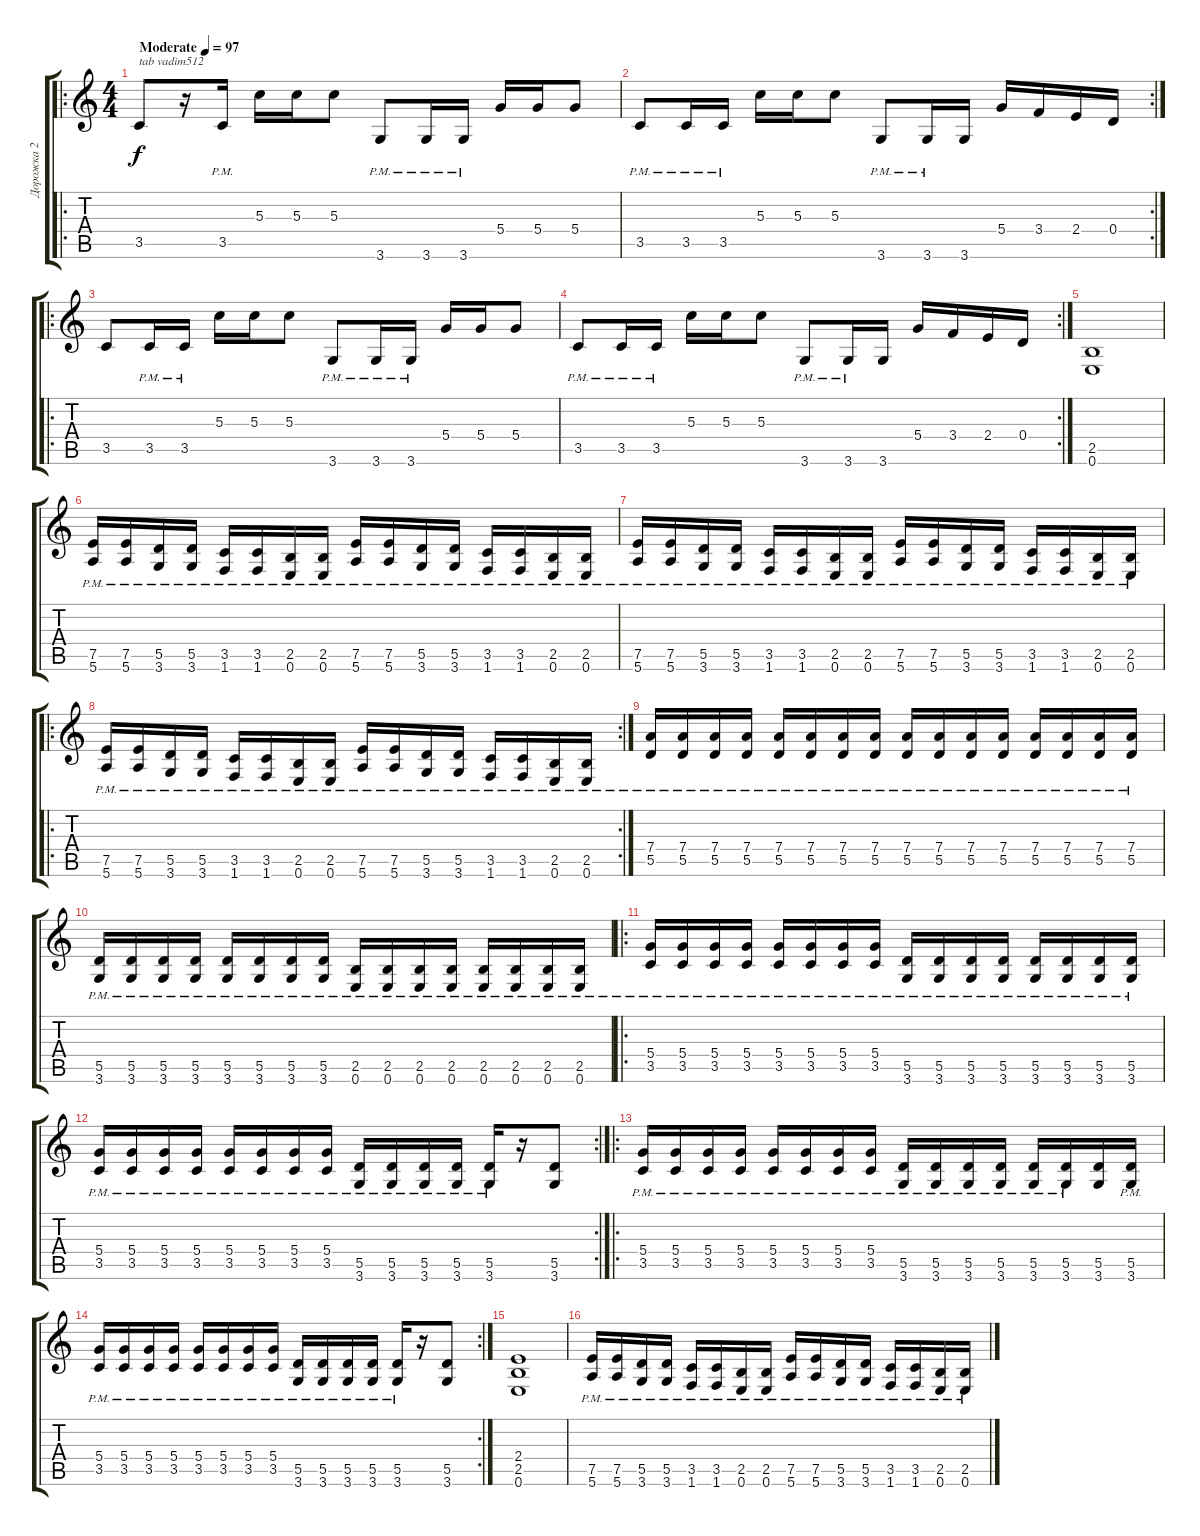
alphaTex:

\track ("Дорожка 2" "Дорожка 2") {instrument distortionguitar}
\staff {score tabs}
\tuning (E4 B3 G3 D3 A2 E2) {hide}
\ro
\ts (4 4)
\tempo (97 "Moderate")
\clef g2
\ks c
3.5.8{txt "tab vadim512" dy f instrument distortionguitar} r.16 3.5{pm}.16 5.3.16 5.3.16 5.3.8 3.6{pm}.8 3.6{pm}.16 3.6{pm}.16 5.4.16 5.4.16 5.4.8 |
\rc 2
3.5{pm}.8 3.5{pm}.16 3.5{pm}.16 5.3.16 5.3.16 5.3.8 3.6{pm}.8 3.6{pm}.16 3.6.16 5.4.16 3.4.16 2.4.16 0.4.16 |
\ro
3.5.8 3.5{pm}.16 3.5{pm}.16 5.3.16 5.3.16 5.3.8 3.6{pm}.8 3.6{pm}.16 3.6{pm}.16 5.4.16 5.4.16 5.4.8 |
\rc 2
3.5{pm}.8 3.5{pm}.16 3.5{pm}.16 5.3.16 5.3.16 5.3.8 3.6{pm}.8 3.6{pm}.16 3.6.16 5.4.16 3.4.16 2.4.16 0.4.16 |
(2.5 0.6).1 |
(7.5{pm} 5.6{pm}).16 (7.5{pm} 5.6{pm}).16 (5.5{pm} 3.6{pm}).16 (5.5{pm} 3.6{pm}).16 (3.5{pm} 1.6{pm}).16 (3.5{pm} 1.6{pm}).16 (2.5{pm} 0.6{pm}).16 (2.5{pm} 0.6{pm}).16 (7.5{pm} 5.6{pm}).16 (7.5{pm} 5.6{pm}).16 (5.5{pm} 3.6{pm}).16 (5.5{pm} 3.6{pm}).16 (3.5{pm} 1.6{pm}).16 (3.5{pm} 1.6{pm}).16 (2.5{pm} 0.6{pm}).16 (2.5{pm} 0.6{pm}).16 |
(7.5{pm} 5.6{pm}).16 (7.5{pm} 5.6{pm}).16 (5.5{pm} 3.6{pm}).16 (5.5{pm} 3.6{pm}).16 (3.5{pm} 1.6{pm}).16 (3.5{pm} 1.6{pm}).16 (2.5{pm} 0.6{pm}).16 (2.5{pm} 0.6{pm}).16 (7.5{pm} 5.6{pm}).16 (7.5{pm} 5.6{pm}).16 (5.5{pm} 3.6{pm}).16 (5.5{pm} 3.6{pm}).16 (3.5{pm} 1.6{pm}).16 (3.5{pm} 1.6{pm}).16 (2.5{pm} 0.6{pm}).16 (2.5{pm} 0.6{pm}).16 |
\ro
\rc 2
(7.5{pm} 5.6{pm}).16 (7.5{pm} 5.6{pm}).16 (5.5{pm} 3.6{pm}).16 (5.5{pm} 3.6{pm}).16 (3.5{pm} 1.6{pm}).16 (3.5{pm} 1.6{pm}).16 (2.5{pm} 0.6{pm}).16 (2.5{pm} 0.6{pm}).16 (7.5{pm} 5.6{pm}).16 (7.5{pm} 5.6{pm}).16 (5.5{pm} 3.6{pm}).16 (5.5{pm} 3.6{pm}).16 (3.5{pm} 1.6{pm}).16 (3.5{pm} 1.6{pm}).16 (2.5{pm} 0.6{pm}).16 (2.5{pm} 0.6{pm}).16 |
(7.4{pm} 5.5{pm}).16 (7.4{pm} 5.5{pm}).16 (7.4{pm} 5.5{pm}).16 (7.4{pm} 5.5{pm}).16 (7.4{pm} 5.5{pm}).16 (7.4{pm} 5.5{pm}).16 (7.4{pm} 5.5{pm}).16 (7.4{pm} 5.5{pm}).16 (7.4{pm} 5.5{pm}).16 (7.4{pm} 5.5{pm}).16 (7.4{pm} 5.5{pm}).16 (7.4{pm} 5.5{pm}).16 (7.4{pm} 5.5{pm}).16 (7.4{pm} 5.5{pm}).16 (7.4{pm} 5.5{pm}).16 (7.4{pm} 5.5{pm}).16 |
(5.5{pm} 3.6{pm}).16 (5.5{pm} 3.6{pm}).16 (5.5{pm} 3.6{pm}).16 (5.5{pm} 3.6{pm}).16 (5.5{pm} 3.6{pm}).16 (5.5{pm} 3.6{pm}).16 (5.5{pm} 3.6{pm}).16 (5.5{pm} 3.6{pm}).16 (2.5{pm} 0.6{pm}).16 (2.5{pm} 0.6{pm}).16 (2.5{pm} 0.6{pm}).16 (2.5{pm} 0.6{pm}).16 (2.5{pm} 0.6{pm}).16 (2.5{pm} 0.6{pm}).16 (2.5{pm} 0.6{pm}).16 (2.5{pm} 0.6{pm}).16 |
\ro
(5.4{pm} 3.5{pm}).16 (5.4{pm} 3.5{pm}).16 (5.4{pm} 3.5{pm}).16 (5.4{pm} 3.5{pm}).16 (5.4{pm} 3.5{pm}).16 (5.4{pm} 3.5{pm}).16 (5.4{pm} 3.5{pm}).16 (5.4{pm} 3.5{pm}).16 (5.5{pm} 3.6{pm}).16 (5.5{pm} 3.6{pm}).16 (5.5{pm} 3.6{pm}).16 (5.5{pm} 3.6{pm}).16 (5.5{pm} 3.6{pm}).16 (5.5{pm} 3.6{pm}).16 (5.5{pm} 3.6{pm}).16 (5.5{pm} 3.6{pm}).16 |
\rc 2
(5.4{pm} 3.5{pm}).16 (5.4{pm} 3.5{pm}).16 (5.4{pm} 3.5{pm}).16 (5.4{pm} 3.5{pm}).16 (5.4{pm} 3.5{pm}).16 (5.4{pm} 3.5{pm}).16 (5.4{pm} 3.5{pm}).16 (5.4{pm} 3.5{pm}).16 (5.5{pm} 3.6{pm}).16 (5.5{pm} 3.6{pm}).16 (5.5{pm} 3.6{pm}).16 (5.5{pm} 3.6{pm}).16 (5.5{pm} 3.6{pm}).16 r.16 (5.5 3.6).8 |
\ro
(5.4{pm} 3.5{pm}).16 (5.4{pm} 3.5{pm}).16 (5.4{pm} 3.5{pm}).16 (5.4{pm} 3.5{pm}).16 (5.4{pm} 3.5{pm}).16 (5.4{pm} 3.5{pm}).16 (5.4{pm} 3.5{pm}).16 (5.4{pm} 3.5{pm}).16 (5.5{pm} 3.6{pm}).16 (5.5{pm} 3.6{pm}).16 (5.5{pm} 3.6{pm}).16 (5.5{pm} 3.6{pm}).16 (5.5{pm} 3.6{pm}).16 (5.5{pm} 3.6{pm}).16 (5.5 3.6).16 (5.5{pm} 3.6{pm}).16 |
\rc 2
(5.4{pm} 3.5{pm}).16 (5.4{pm} 3.5{pm}).16 (5.4{pm} 3.5{pm}).16 (5.4{pm} 3.5{pm}).16 (5.4{pm} 3.5{pm}).16 (5.4{pm} 3.5{pm}).16 (5.4{pm} 3.5{pm}).16 (5.4{pm} 3.5{pm}).16 (5.5{pm} 3.6{pm}).16 (5.5{pm} 3.6{pm}).16 (5.5{pm} 3.6{pm}).16 (5.5{pm} 3.6{pm}).16 (5.5{pm} 3.6{pm}).16 r.16 (5.5 3.6).8 |
(2.4 2.5 0.6).1 |
(7.5{pm} 5.6{pm}).16 (7.5{pm} 5.6{pm}).16 (5.5{pm} 3.6{pm}).16 (5.5{pm} 3.6{pm}).16 (3.5{pm} 1.6{pm}).16 (3.5{pm} 1.6{pm}).16 (2.5{pm} 0.6{pm}).16 (2.5{pm} 0.6{pm}).16 (7.5{pm} 5.6{pm}).16 (7.5{pm} 5.6{pm}).16 (5.5{pm} 3.6{pm}).16 (5.5{pm} 3.6{pm}).16 (3.5{pm} 1.6{pm}).16 (3.5{pm} 1.6{pm}).16 (2.5{pm} 0.6{pm}).16 (2.5{pm} 0.6{pm}).16
